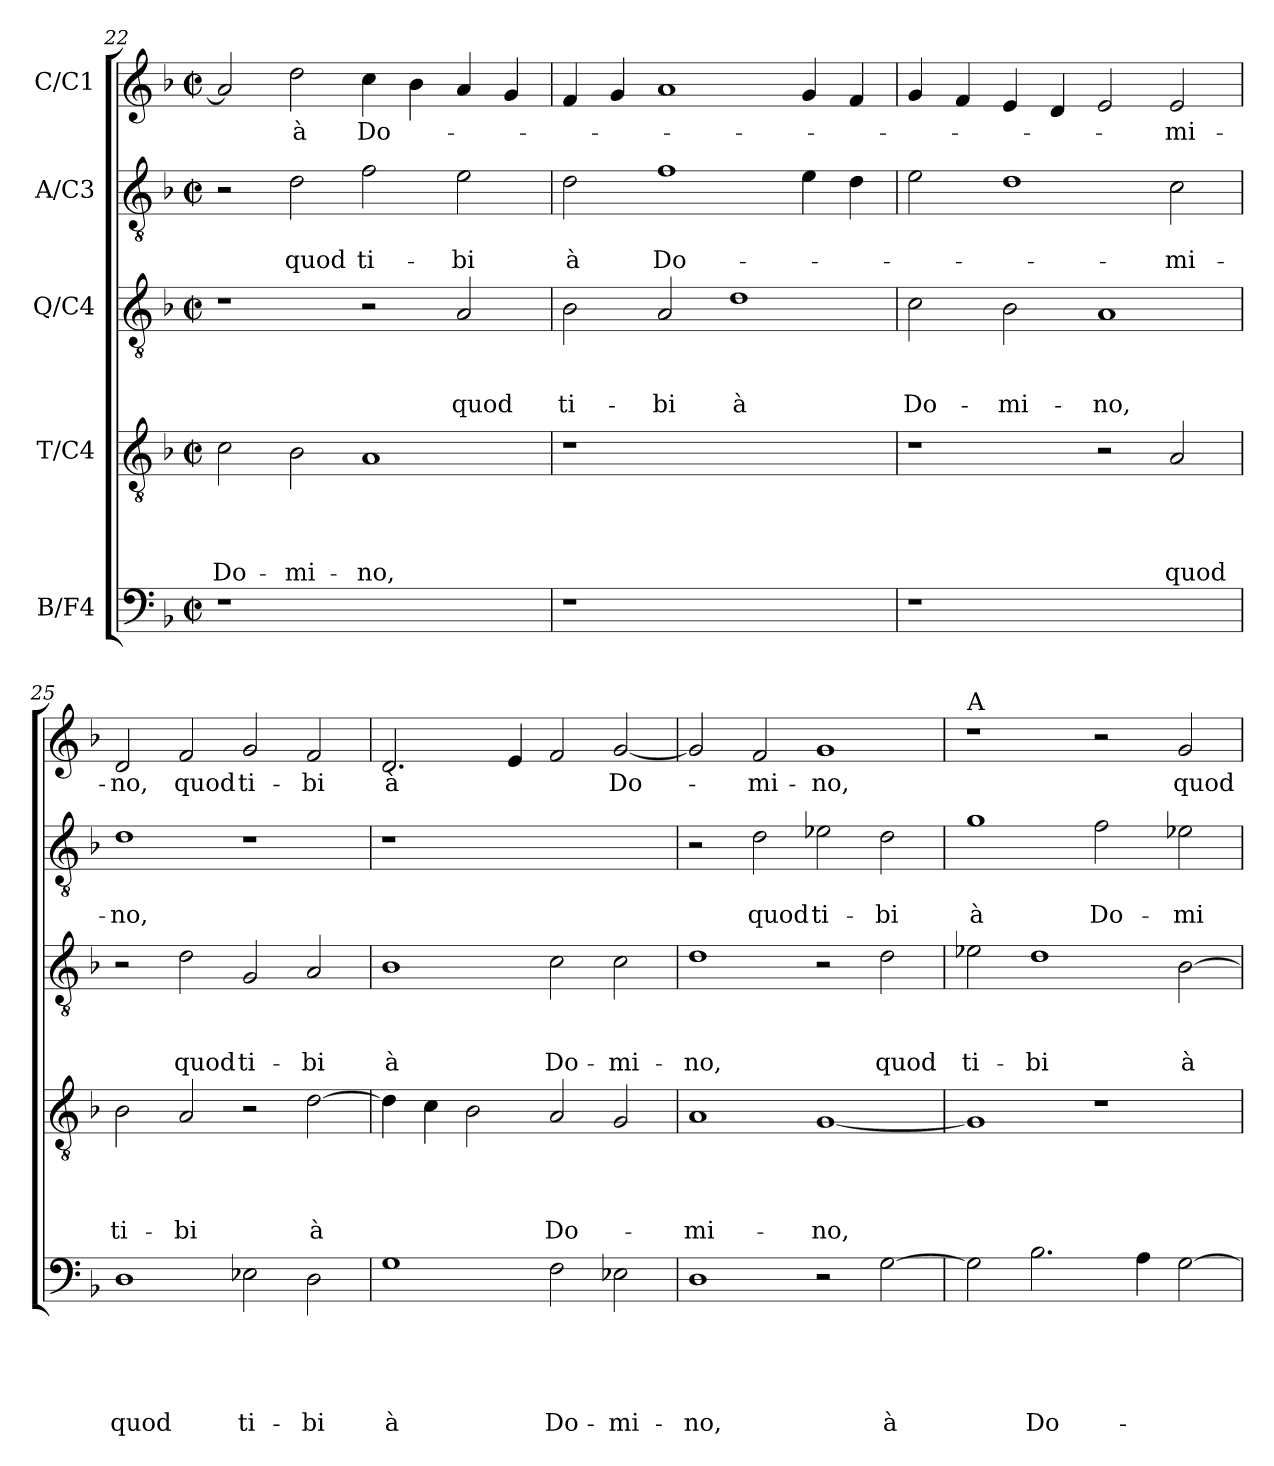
**kern	**text	**text	**text	**text	**text	**kern	**text	**text	**text	**text	**kern	**text	**text	**text	**kern	**text	**text	**kern	**text
*part5	*part5	*part5	*part5	*part5	*part5	*part4	*part4	*part4	*part4	*part4	*part3	*part3	*part3	*part3	*part2	*part2	*part2	*part1	*part1
*staff5	*staff5	*staff5	*staff5	*staff5	*staff5	*staff4	*staff4	*staff4	*staff4	*staff4	*staff3	*staff3	*staff3	*staff3	*staff2	*staff2	*staff2	*staff1	*staff1
*I"B/F4	*	*	*	*	*	*I"T/C4	*	*	*	*	*I"Q/C4	*	*	*	*I"A/C3	*	*	*I"C/C1	*
*clefF4	*	*	*	*	*	*clefGv2	*	*	*	*	*clefGv2	*	*	*	*clefGv2	*	*	*clefG2	*
*k[b-]	*	*	*	*	*	*k[b-]	*	*	*	*	*k[b-]	*	*	*	*k[b-]	*	*	*k[b-]	*
*F:	*	*	*	*	*	*F:	*	*	*	*	*F:	*	*	*	*F:	*	*	*F:	*
*M2/2	*	*	*	*	*	*M2/2	*	*	*	*	*M2/2	*	*	*	*M2/2	*	*	*M2/2	*
*met(c|)	*	*	*	*	*	*met(c|)	*	*	*	*	*met(c|)	*	*	*	*met(c|)	*	*	*met(c|)	*
=22	=22	=22	=22	=22	=22	=22	=22	=22	=22	=22	=22	=22	=22	=22	=22	=22	=22	=22	=22
!	!	!	!	!	!	!	!	!	!	!LO:LY:b	!	!	!	!	!	!	!	!	!
1r	.	.	.	.	.	2c\	.	.	.	Do-	1r	.	.	.	2r	.	.	2a/]	.
!	!	!	!	!	!	!	!	!	!	!LO:LY:b	!	!	!	!	!	!	!LO:LY:b	!	!LO:LY:b
.	.	.	.	.	.	2B-\	.	.	.	-mi-	.	.	.	.	2d\	.	quod	2dd\	à
!	!	!	!	!	!	!	!	!	!	!LO:LY:b	!	!	!	!	!	!	!LO:LY:b	!	!LO:LY:b
1ryy	.	.	.	.	.	1A	.	.	.	-no,	2r	.	.	.	2f\	.	ti-	4cc\	Do-
.	.	.	.	.	.	.	.	.	.	.	.	.	.	.	.	.	.	4b-\	.
!	!	!	!	!	!	!	!	!	!	!	!	!	!	!LO:LY:b	!	!	!LO:LY:b	!	!
.	.	.	.	.	.	.	.	.	.	.	2A/	.	.	quod	2e\	.	-bi	4a/	.
.	.	.	.	.	.	.	.	.	.	.	.	.	.	.	.	.	.	4g/	.
=23	=23	=23	=23	=23	=23	=23	=23	=23	=23	=23	=23	=23	=23	=23	=23	=23	=23	=23	=23
!	!	!	!	!	!	!	!	!	!	!	!	!	!	!LO:LY:b	!	!	!LO:LY:b	!	!
1r	.	.	.	.	.	1r	.	.	.	.	2B-\	.	.	ti-	2d\	.	à	4f/	.
.	.	.	.	.	.	.	.	.	.	.	.	.	.	.	.	.	.	4g/	.
!	!	!	!	!	!	!	!	!	!	!	!	!	!	!LO:LY:b	!	!	!LO:LY:b	!	!
.	.	.	.	.	.	.	.	.	.	.	2A/	.	.	-bi	1f	.	Do-	1a	.
!	!	!	!	!	!	!	!	!	!	!	!	!	!	!LO:LY:b	!	!	!	!	!
1ryy	.	.	.	.	.	1ryy	.	.	.	.	1d	.	.	à	.	.	.	.	.
.	.	.	.	.	.	.	.	.	.	.	.	.	.	.	4e\	.	.	4g/	.
.	.	.	.	.	.	.	.	.	.	.	.	.	.	.	4d\	.	.	4f/	.
=24	=24	=24	=24	=24	=24	=24	=24	=24	=24	=24	=24	=24	=24	=24	=24	=24	=24	=24	=24
!	!	!	!	!	!	!	!	!	!	!	!	!	!	!LO:LY:b	!	!	!	!	!
1r	.	.	.	.	.	1r	.	.	.	.	2c\	.	.	Do-	2e\	.	.	4g/	.
.	.	.	.	.	.	.	.	.	.	.	.	.	.	.	.	.	.	4f/	.
!	!	!	!	!	!	!	!	!	!	!	!	!	!	!LO:LY:b	!	!	!	!	!
.	.	.	.	.	.	.	.	.	.	.	2B-\	.	.	-mi-	1d	.	.	4e/	.
.	.	.	.	.	.	.	.	.	.	.	.	.	.	.	.	.	.	4d/	.
!	!	!	!	!	!	!	!	!	!	!	!	!	!	!LO:LY:b	!	!	!	!	!
1ryy	.	.	.	.	.	2r	.	.	.	.	1A	.	.	-no,	.	.	.	2e/	.
!	!	!	!	!	!	!	!	!	!	!LO:LY:b	!	!	!	!	!	!	!LO:LY:b	!	!LO:LY:b
.	.	.	.	.	.	2A/	.	.	.	quod	.	.	.	.	2c\	.	-mi-	2e/	-mi-
=25	=25	=25	=25	=25	=25	=25	=25	=25	=25	=25	=25	=25	=25	=25	=25	=25	=25	=25	=25
!	!	!	!	!	!LO:LY:b	!	!	!	!	!LO:LY:b	!	!	!	!	!	!	!LO:LY:b	!	!LO:LY:b
1D	.	.	.	.	quod	2B-\	.	.	.	ti-	2r	.	.	.	1d	.	-no,	2d/	-no,
!	!	!	!	!	!	!	!	!	!	!LO:LY:b	!	!	!	!LO:LY:b	!	!	!	!	!LO:LY:b
.	.	.	.	.	.	2A/	.	.	.	-bi	2d\	.	.	quod	.	.	.	2f/	quod
!	!	!	!	!	!LO:LY:b	!	!	!	!	!	!	!	!	!LO:LY:b	!	!	!	!	!LO:LY:b
2E-X\	.	.	.	.	ti-	2r	.	.	.	.	2G/	.	.	ti-	1r	.	.	2g/	ti-
!	!	!	!	!	!LO:LY:b	!	!	!	!	!LO:LY:b	!	!	!	!LO:LY:b	!	!	!	!	!LO:LY:b
2D\	.	.	.	.	-bi	[2d\	.	.	.	à	2A/	.	.	-bi	.	.	.	2f/	-bi
!!LO:LB:g=z
=26	=26	=26	=26	=26	=26	=26	=26	=26	=26	=26	=26	=26	=26	=26	=26	=26	=26	=26	=26
!	!	!	!	!	!LO:LY:b	!	!	!	!	!	!	!	!	!LO:LY:b	!	!	!	!	!LO:LY:b
1G	.	.	.	.	à	4d\]	.	.	.	.	1B-	.	.	à	1r	.	.	2.d/	à
.	.	.	.	.	.	4c\	.	.	.	.	.	.	.	.	.	.	.	.	.
.	.	.	.	.	.	2B-\	.	.	.	.	.	.	.	.	.	.	.	.	.
.	.	.	.	.	.	.	.	.	.	.	.	.	.	.	.	.	.	4e/	.
!	!	!	!	!	!LO:LY:b	!	!	!	!	!LO:LY:b	!	!	!	!LO:LY:b	!	!	!	!	!
2F\	.	.	.	.	Do-	2A/	.	.	.	Do-	2c\	.	.	Do-	1ryy	.	.	2f/	.
!	!	!	!	!	!LO:LY:b	!	!	!	!	!	!	!	!	!LO:LY:b	!	!	!	!	!LO:LY:b
2E-X\	.	.	.	.	-mi-	2G/	.	.	.	.	2c\	.	.	-mi-	.	.	.	[2g/	Do-
=27	=27	=27	=27	=27	=27	=27	=27	=27	=27	=27	=27	=27	=27	=27	=27	=27	=27	=27	=27
!	!	!	!	!	!LO:LY:b	!	!	!	!	!LO:LY:b	!	!	!	!LO:LY:b	!	!	!	!	!
1D	.	.	.	.	-no,	1A	.	.	.	-mi-	1d	.	.	-no,	2r	.	.	2g/]	.
!	!	!	!	!	!	!	!	!	!	!	!	!	!	!	!	!	!LO:LY:b	!	!LO:LY:b
.	.	.	.	.	.	.	.	.	.	.	.	.	.	.	2d\	.	quod	2f/	-mi-
!	!	!	!	!	!	!	!	!	!	!LO:LY:b	!	!	!	!	!	!	!LO:LY:b	!	!LO:LY:b
2r	.	.	.	.	.	[1G	.	.	.	-no,	2r	.	.	.	2e-X\	.	ti-	1g	-no,
!	!	!	!	!	!LO:LY:b	!	!	!	!	!	!	!	!	!LO:LY:b	!	!	!LO:LY:b	!	!
[2G\	.	.	.	.	à	.	.	.	.	.	2d\	.	.	quod	2d\	.	-bi	.	.
=28	=28	=28	=28	=28	=28	=28	=28	=28	=28	=28	=28	=28	=28	=28	=28	=28	=28	=28	=28
!	!	!	!	!	!	!	!	!	!	!	!	!	!	!	!	!	!	!LO:TX:a:t=A	!
!	!	!	!	!	!	!	!	!	!	!	!	!	!	!LO:LY:b	!	!	!LO:LY:b	!	!
2G\]	.	.	.	.	.	1G]	.	.	.	.	2e-\	.	.	ti-	1g	.	à	1r	.
!	!	!	!	!	!LO:LY:b	!	!	!	!	!	!	!	!	!LO:LY:b	!	!	!	!	!
2.B-\	.	.	.	.	Do-	.	.	.	.	.	1d	.	.	-bi	.	.	.	.	.
!	!	!	!	!	!	!	!	!	!	!	!	!	!	!	!	!	!LO:LY:b	!	!
.	.	.	.	.	.	1r	.	.	.	.	.	.	.	.	2f\	.	Do-	2r	.
4A\	.	.	.	.	.	.	.	.	.	.	.	.	.	.	.	.	.	.	.
!	!	!	!	!	!	!	!	!	!	!	!	!	!	!LO:LY:b	!	!	!LO:LY:b	!	!LO:LY:b
[2G\	.	.	.	.	.	.	.	.	.	.	[2B-\	.	.	à	2e-X\	.	-mi-	2g/	quod
=	=	=	=	=	=	=	=	=	=	=	=	=	=	=	=	=	=	=	=
*-	*-	*-	*-	*-	*-	*-	*-	*-	*-	*-	*-	*-	*-	*-	*-	*-	*-	*-	*-
